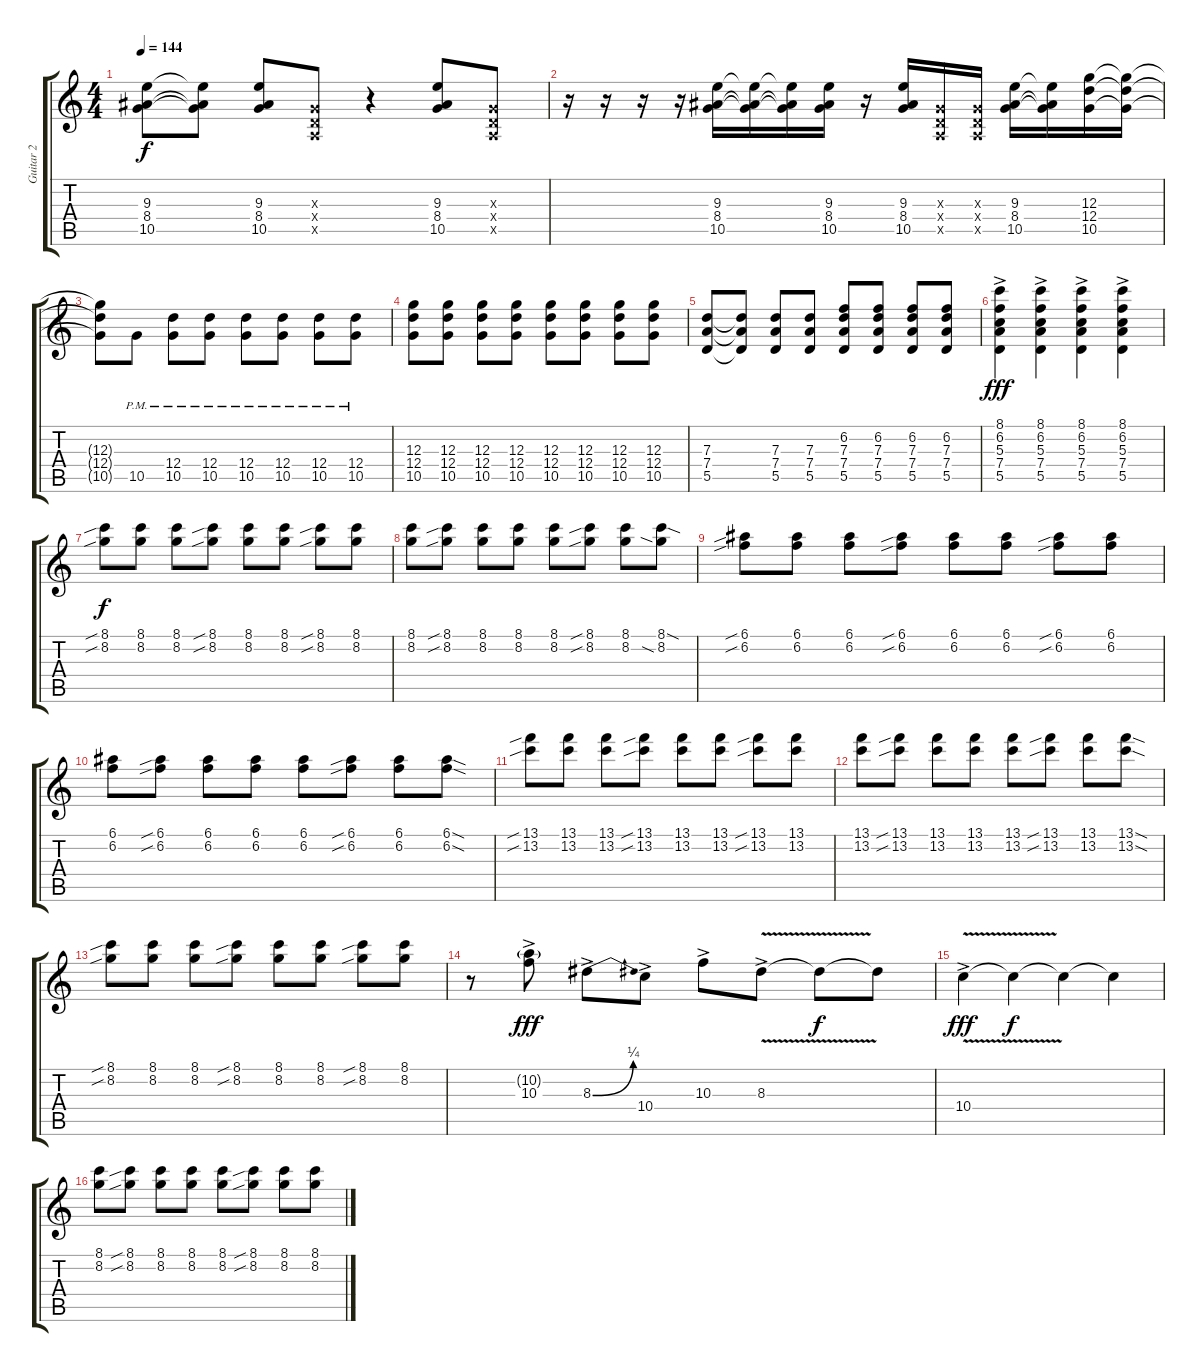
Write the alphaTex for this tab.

\track ("Guitar 2" "Guitar 2") {instrument distortionguitar}
\staff {score tabs}
\tuning (E4 B3 G3 D3 A2 E2) {hide}
\ts (4 4)
\tempo 144
\clef g2
\ks c
(9.3{t} 8.4{t} 10.5{t}).8{dy f} (9.3{t} 8.4{t} 10.5{t}).8 (9.3 8.4 10.5).8 (0.3{x} 0.4{x} 0.5{x}).8 r.4 (9.3 8.4 10.5).8 (0.3{x} 0.4{x} 0.5{x}).8 |
r.16 r.16 r.16 r.16 (9.3 8.4 10.5).16 (9.3{t} 8.4{t} 10.5{t}).16 (9.3{t} 8.4{t} 10.5{t}).16 (9.3 8.4 10.5).16 r.16 (9.3 8.4 10.5).16 (0.3{x} 0.4{x} 0.5{x}).16 (0.3{x} 0.4{x} 0.5{x}).16 (9.3 8.4 10.5).16 (9.3{t} 8.4{t} 10.5{t}).16 (12.3 12.4 10.5).16 (12.3{t} 12.4{t} 10.5{t}).16 |
(12.3{t} 12.4{t} 10.5{t}).8 10.5{pm}.8 (12.4{pm} 10.5{pm}).8 (12.4{pm} 10.5{pm}).8 (12.4{pm} 10.5{pm}).8 (12.4{pm} 10.5{pm}).8 (12.4{pm} 10.5{pm}).8 (12.4{pm} 10.5{pm}).8 |
(12.3 12.4 10.5).8 (12.3 12.4 10.5).8 (12.3 12.4 10.5).8 (12.3 12.4 10.5).8 (12.3 12.4 10.5).8 (12.3 12.4 10.5).8 (12.3 12.4 10.5).8 (12.3 12.4 10.5).8 |
(7.3 7.4 5.5).8 (7.3{t} 7.4{t} 5.5{t}).8 (7.3 7.4 5.5).8 (7.3 7.4 5.5).8 (6.2 7.3 7.4 5.5).8 (6.2 7.3 7.4 5.5).8 (6.2 7.3 7.4 5.5).8 (6.2 7.3 7.4 5.5).8 |
(8.1{ac} 6.2 5.3 7.4 5.5).4{dy fff} (8.1{ac} 6.2 5.3 7.4 5.5).4 (8.1{ac} 6.2 5.3 7.4 5.5).4 (8.1{ac} 6.2 5.3 7.4 5.5).4 |
(8.1{sib} 8.2{sib}).8{dy f} (8.1 8.2).8 (8.1 8.2).8 (8.1{sib} 8.2{sib}).8 (8.1 8.2).8 (8.1 8.2).8 (8.1{sib} 8.2{sib}).8 (8.1 8.2).8 |
(8.1 8.2).8 (8.1{sib} 8.2{sib}).8 (8.1 8.2).8 (8.1 8.2).8 (8.1 8.2).8 (8.1{sib} 8.2{sib}).8 (8.1 8.2).8 (8.1{sod} 8.2{sia}).8 |
(6.1{sib} 6.2{sib}).8 (6.1 6.2).8 (6.1 6.2).8 (6.1{sib} 6.2{sib}).8 (6.1 6.2).8 (6.1 6.2).8 (6.1{sib} 6.2{sib}).8 (6.1 6.2).8 |
(6.1 6.2).8 (6.1{sib} 6.2{sib}).8 (6.1 6.2).8 (6.1 6.2).8 (6.1 6.2).8 (6.1{sib} 6.2{sib}).8 (6.1 6.2).8 (6.1{sod} 6.2{sod}).8 |
(13.1{sib} 13.2{sib}).8 (13.1 13.2).8 (13.1 13.2).8 (13.1{sib} 13.2{sib}).8 (13.1 13.2).8 (13.1 13.2).8 (13.1{sib} 13.2{sib}).8 (13.1 13.2).8 |
(13.1 13.2).8 (13.1{sib} 13.2{sib}).8 (13.1 13.2).8 (13.1 13.2).8 (13.1 13.2).8 (13.1{sib} 13.2{sib}).8 (13.1 13.2).8 (13.1{sod} 13.2{sod}).8 |
(8.1{sib} 8.2{sib}).8 (8.1 8.2).8 (8.1 8.2).8 (8.1{sib} 8.2{sib}).8 (8.1 8.2).8 (8.1 8.2).8 (8.1{sib} 8.2{sib}).8 (8.1 8.2).8 |
r.8 (10.2{g} 10.3{ac}).8{dy fff} 8.3{be (bend 0 0 60 1) ac}.8 10.4{ac}.8 10.3{ac}.8 8.3{v ac}.8 8.3{t}.8{dy f} 8.3{t}.8 |
10.4{v ac}.4{dy fff} 10.4{t}.4{dy f} 10.4{t}.4 10.4{t}.4 |
(8.1 8.2).8 (8.1{sib} 8.2{sib}).8 (8.1 8.2).8 (8.1 8.2).8 (8.1 8.2).8 (8.1{sib} 8.2{sib}).8 (8.1 8.2).8 (8.1 8.2).8
